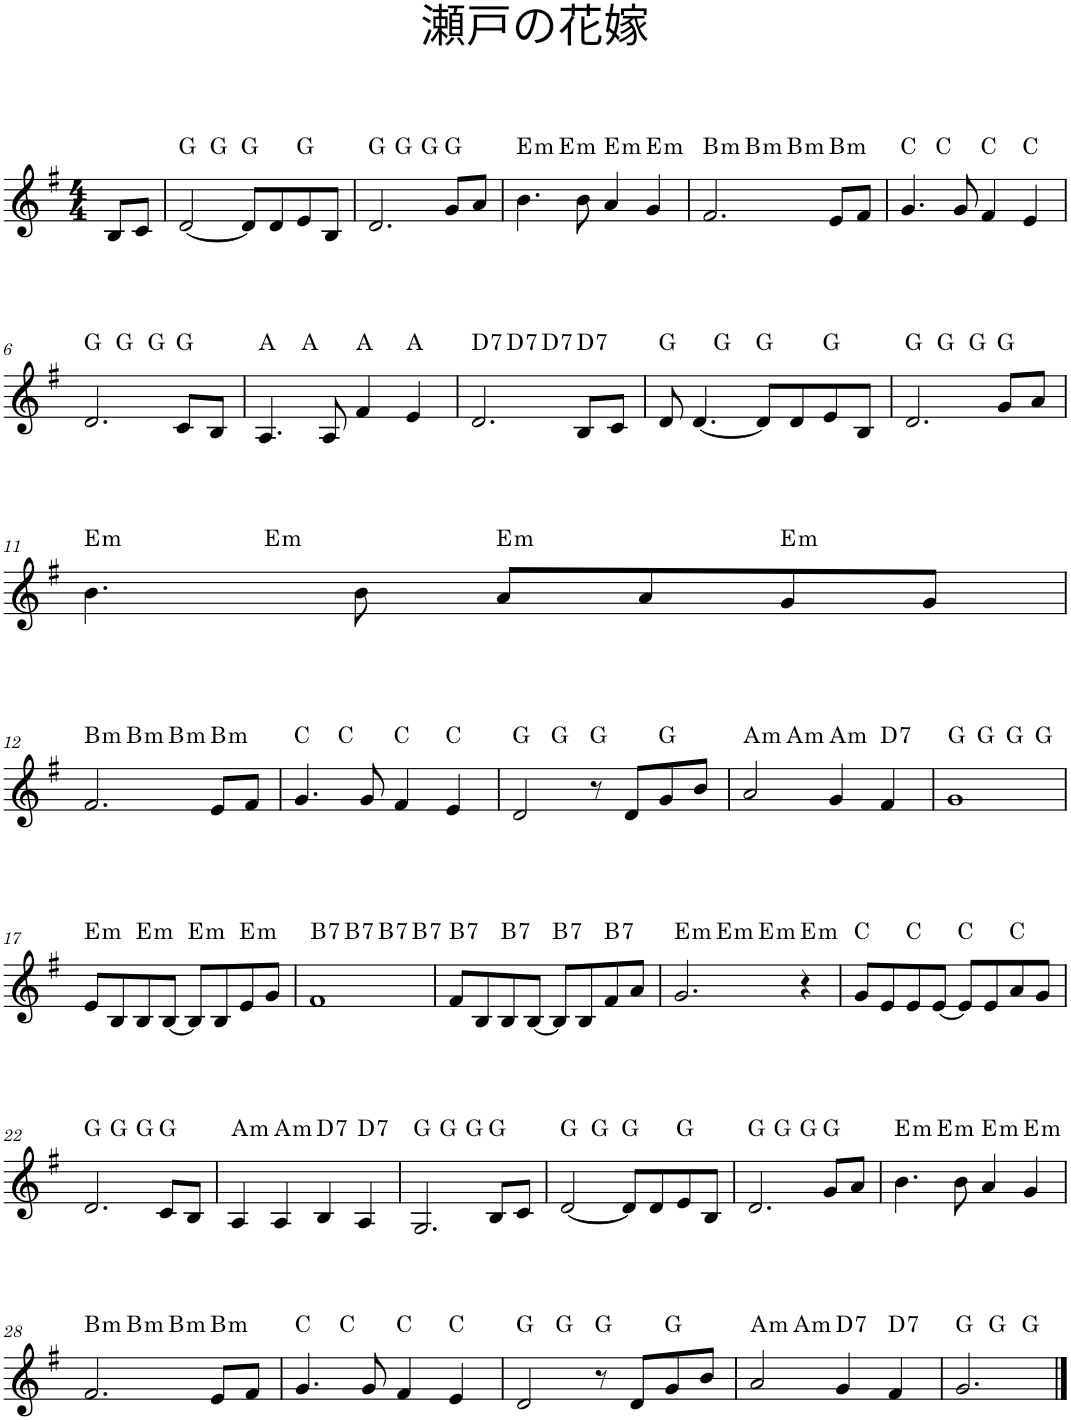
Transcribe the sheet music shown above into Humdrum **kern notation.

**kern	**harte
*part1	*part1
*staff1	*
*I"Piano	*
*I'Pno.	*
*clefG2	*
*k[f#]	*
*M4/4	*
=	=
8B/L	.
8c/J	.
=1	=1
*^	*
[<2d/	4ryy	G:maj
.	2.ryy	G:maj
8d/L]	.	G:maj
8d/	.	.
8e/	.	G:maj
8B/J	.	.
=2	=2	=2
*	*^	*
2.d/	4ryy	2ryy	G:maj
.	2.ryy	.	G:maj
.	.	2ryy	G:maj
8g/L	.	.	G:maj
8a/J	.	.	.
=3	=3	=3	=3
!	!	!	!LO:H:kt=m
*	*v	*v	*
4.b\	4ryy	E:min
!	!	!LO:H:kt=m
.	2.ryy	E:min
8b\	.	.
!	!	!LO:H:kt=m
4a/	.	E:min
!	!	!LO:H:kt=m
4g/	.	E:min
=4	=4	=4
!	!	!LO:H:kt=m
*	*^	*
2.f#/	4ryy	2ryy	B:min
!	!	!	!LO:H:kt=m
.	2.ryy	.	B:min
!	!	!	!LO:H:kt=m
.	.	2ryy	B:min
!	!	!	!LO:H:kt=m
8e/L	.	.	B:min
8f#/J	.	.	.
*	*v	*v	*
=5	=5	=5
4.g/	4ryy	C:maj
.	2.ryy	C:maj
8g/	.	.
4f#/	.	C:maj
4e/	.	C:maj
!!LO:LB:g=z	!!
=6	=6	=6
*	*^	*
2.d/	4ryy	2ryy	G:maj
.	2.ryy	.	G:maj
.	.	2ryy	G:maj
8c/L	.	.	G:maj
8B/J	.	.	.
*	*v	*v	*
=7	=7	=7
4.A/	4ryy	A:maj
.	2.ryy	A:maj
8A/	.	.
4f#/	.	A:maj
4e/	.	A:maj
=8	=8	=8
!	!	!LO:H:kt=7
*	*^	*
2.d/	4ryy	2ryy	D:7
!	!	!	!LO:H:kt=7
.	2.ryy	.	D:7
!	!	!	!LO:H:kt=7
.	.	2ryy	D:7
!	!	!	!LO:H:kt=7
8B/L	.	.	D:7
8c/J	.	.	.
*	*v	*v	*
=9	=9	=9
8d/	4ryy	G:maj
[<4.d/	.	.
.	2.ryy	G:maj
8d/L]	.	G:maj
8d/	.	.
8e/	.	G:maj
8B/J	.	.
=10	=10	=10
*	*^	*
2.d/	4ryy	2ryy	G:maj
.	2.ryy	.	G:maj
.	.	2ryy	G:maj
8g/L	.	.	G:maj
8a/J	.	.	.
!!LO:LB:g=z	!!	!!
=11	=11	=11	=11
!	!	!	!LO:H:kt=m
*	*v	*v	*
4.b\	4ryy	E:min
!	!	!LO:H:kt=m
.	2.ryy	E:min
8b\	.	.
!	!	!LO:H:kt=m
8a/L	.	E:min
8a/	.	.
!	!	!LO:H:kt=m
8g/	.	E:min
8g/J	.	.
!!LO:LB:g=z	!!
=12	=12	=12
!	!	!LO:H:kt=m
*	*^	*
2.f#/	4ryy	2ryy	B:min
!	!	!	!LO:H:kt=m
.	2.ryy	.	B:min
!	!	!	!LO:H:kt=m
.	.	2ryy	B:min
!	!	!	!LO:H:kt=m
8e/L	.	.	B:min
8f#/J	.	.	.
*	*v	*v	*
=13	=13	=13
4.g/	4ryy	C:maj
.	2.ryy	C:maj
8g/	.	.
4f#/	.	C:maj
4e/	.	C:maj
=14	=14	=14
2d/	4ryy	G:maj
.	2.ryy	G:maj
8r	.	G:maj
8d/L	.	.
8g/	.	G:maj
8b/J	.	.
=15	=15	=15
!	!	!LO:H:kt=m
2a/	4ryy	A:min
!	!	!LO:H:kt=m
.	2.ryy	A:min
!	!	!LO:H:kt=m
4g/	.	A:min
!	!	!LO:H:kt=7
4f#/	.	D:7
=16	=16	=16
*^	*^	*
1g	4ryy	2ryy	2.ryy	G:maj
.	2.ryy	.	.	G:maj
.	.	2ryy	.	G:maj
.	.	.	4ryy	G:maj
!!LO:LB:g=z	!!	!!	!!
=17	=17	=17	=17	=17
!	!	!	!	!LO:H:kt=m
*v	*v	*v	*v	*
8e/L	E:min
8B/	.
!	!LO:H:kt=m
8B/	E:min
[<8B/J	.
!	!LO:H:kt=m
8B/L]	E:min
8B/	.
!	!LO:H:kt=m
8e/	E:min
8g/J	.
=18	=18
!	!LO:H:kt=7
*^	*
*	*^	*
*	*	*^	*
1f#	4ryy	2ryy	2.ryy	B:7
!	!	!	!	!LO:H:kt=7
.	2.ryy	.	.	B:7
!	!	!	!	!LO:H:kt=7
.	.	2ryy	.	B:7
!	!	!	!	!LO:H:kt=7
.	.	.	4ryy	B:7
=19	=19	=19	=19	=19
!	!	!	!	!LO:H:kt=7
*v	*v	*v	*v	*
8f#/L	B:7
8B/	.
!	!LO:H:kt=7
8B/	B:7
[<8B/J	.
!	!LO:H:kt=7
8B/L]	B:7
8B/	.
!	!LO:H:kt=7
8f#/	B:7
8a/J	.
=20	=20
!	!LO:H:kt=m
*^	*
*	*^	*
2.g/	4ryy	2ryy	E:min
!	!	!	!LO:H:kt=m
.	2.ryy	.	E:min
!	!	!	!LO:H:kt=m
.	.	2ryy	E:min
!	!	!	!LO:H:kt=m
4r	.	.	E:min
*v	*v	*v	*
=21	=21
8g/L	C:maj
8e/	.
8e/	C:maj
[<8e/J	.
8e/L]	C:maj
8e/	.
8a/	C:maj
8g/J	.
!!LO:LB:g=z
=22	=22
*^	*
*	*^	*
2.d/	4ryy	2ryy	G:maj
.	2.ryy	.	G:maj
.	.	2ryy	G:maj
8c/L	.	.	G:maj
8B/J	.	.	.
=23	=23	=23	=23
!	!	!	!LO:H:kt=m
*v	*v	*v	*
4A/	A:min
!	!LO:H:kt=m
4A/	A:min
!	!LO:H:kt=7
4B/	D:7
!	!LO:H:kt=7
4A/	D:7
=24	=24
*^	*
*	*^	*
2.G/	4ryy	2ryy	G:maj
.	2.ryy	.	G:maj
.	.	2ryy	G:maj
8B/L	.	.	G:maj
8c/J	.	.	.
*	*v	*v	*
=25	=25	=25
[<2d/	4ryy	G:maj
.	2.ryy	G:maj
8d/L]	.	G:maj
8d/	.	.
8e/	.	G:maj
8B/J	.	.
=26	=26	=26
*	*^	*
2.d/	4ryy	2ryy	G:maj
.	2.ryy	.	G:maj
.	.	2ryy	G:maj
8g/L	.	.	G:maj
8a/J	.	.	.
=27	=27	=27	=27
!	!	!	!LO:H:kt=m
*	*v	*v	*
4.b\	4ryy	E:min
!	!	!LO:H:kt=m
.	2.ryy	E:min
8b\	.	.
!	!	!LO:H:kt=m
4a/	.	E:min
!	!	!LO:H:kt=m
4g/	.	E:min
!!LO:LB:g=z	!!
=28	=28	=28
!	!	!LO:H:kt=m
*	*^	*
2.f#/	4ryy	2ryy	B:min
!	!	!	!LO:H:kt=m
.	2.ryy	.	B:min
!	!	!	!LO:H:kt=m
.	.	2ryy	B:min
!	!	!	!LO:H:kt=m
8e/L	.	.	B:min
8f#/J	.	.	.
*	*v	*v	*
=29	=29	=29
4.g/	4ryy	C:maj
.	2.ryy	C:maj
8g/	.	.
4f#/	.	C:maj
4e/	.	C:maj
=30	=30	=30
2d/	4ryy	G:maj
.	2.ryy	G:maj
8r	.	G:maj
8d/L	.	.
8g/	.	G:maj
8b/J	.	.
=31	=31	=31
!	!	!LO:H:kt=m
2a/	4ryy	A:min
!	!	!LO:H:kt=m
.	2.ryy	A:min
!	!	!LO:H:kt=7
4g/	.	D:7
!	!	!LO:H:kt=7
4f#/	.	D:7
=32	=32	=32
*	*^	*
2.g/	4ryy	2ryy	G:maj
.	2ryy	.	G:maj
.	.	4ryy	G:maj
*v	*v	*v	*
==	==
*-	*-
